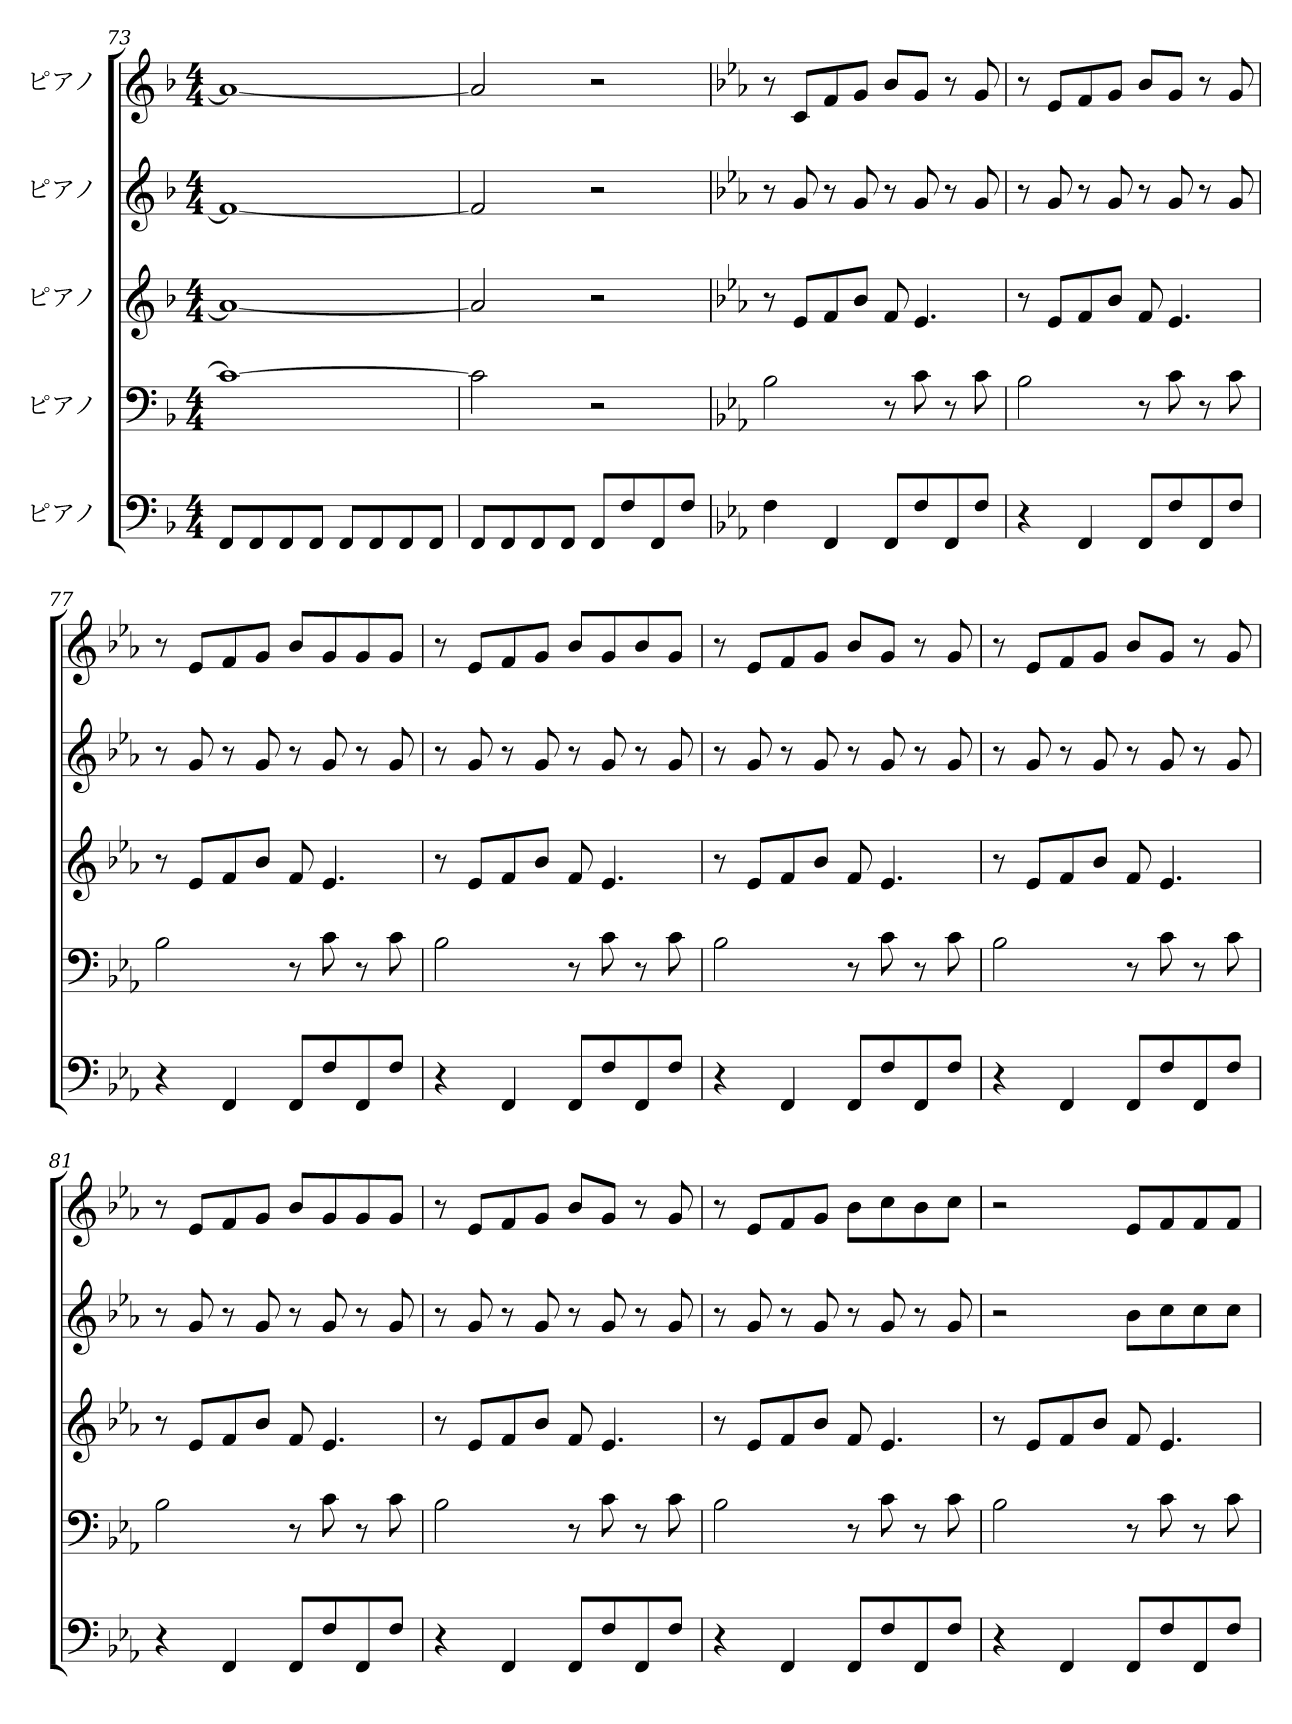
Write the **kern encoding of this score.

**kern	**kern	**kern	**kern	**kern
*part5	*part4	*part3	*part2	*part1
*staff5	*staff4	*staff3	*staff2	*staff1
*I"ピアノ	*I"ピアノ	*I"ピアノ	*I"ピアノ	*I"ピアノ
*clefF4	*clefF4	*clefG2	*clefG2	*clefG2
*k[b-]	*k[b-]	*k[b-]	*k[b-]	*k[b-]
*M4/4	*M4/4	*M4/4	*M4/4	*M4/4
=73	=73	=73	=73	=73
8FFL	1c_	1a_	1f_	1a_
8FF	.	.	.	.
8FF	.	.	.	.
8FFJ	.	.	.	.
8FFL	.	.	.	.
8FF	.	.	.	.
8FF	.	.	.	.
8FFJ	.	.	.	.
=74	=74	=74	=74	=74
8FFL	2c]	2a]	2f]	2a]
8FF	.	.	.	.
8FF	.	.	.	.
8FFJ	.	.	.	.
8FFL	2r	2r	2r	2r
8F	.	.	.	.
8FF	.	.	.	.
8FJ	.	.	.	.
=75	=75	=75	=75	=75
*k[b-e-a-]	*k[b-e-a-]	*k[b-e-a-]	*k[b-e-a-]	*k[b-e-a-]
4F	2B-	8r	8r	8r
.	.	8e-L	8g	8cL
4FF	.	8f	8r	8f
.	.	8b-J	8g	8gJ
8FFL	8r	8f	8r	8b-L
8F	8c	4.e-	8g	8gJ
8FF	8r	.	8r	8r
8FJ	8c	.	8g	8g
=76	=76	=76	=76	=76
4r	2B-	8r	8r	8r
.	.	8e-L	8g	8e-L
4FF	.	8f	8r	8f
.	.	8b-J	8g	8gJ
8FFL	8r	8f	8r	8b-L
8F	8c	4.e-	8g	8gJ
8FF	8r	.	8r	8r
8FJ	8c	.	8g	8g
=77	=77	=77	=77	=77
4r	2B-	8r	8r	8r
.	.	8e-L	8g	8e-L
4FF	.	8f	8r	8f
.	.	8b-J	8g	8gJ
8FFL	8r	8f	8r	8b-L
8F	8c	4.e-	8g	8g
8FF	8r	.	8r	8g
8FJ	8c	.	8g	8gJ
=78	=78	=78	=78	=78
4r	2B-	8r	8r	8r
.	.	8e-L	8g	8e-L
4FF	.	8f	8r	8f
.	.	8b-J	8g	8gJ
8FFL	8r	8f	8r	8b-L
8F	8c	4.e-	8g	8g
8FF	8r	.	8r	8b-
8FJ	8c	.	8g	8gJ
=79	=79	=79	=79	=79
4r	2B-	8r	8r	8r
.	.	8e-L	8g	8e-L
4FF	.	8f	8r	8f
.	.	8b-J	8g	8gJ
8FFL	8r	8f	8r	8b-L
8F	8c	4.e-	8g	8gJ
8FF	8r	.	8r	8r
8FJ	8c	.	8g	8g
=80	=80	=80	=80	=80
4r	2B-	8r	8r	8r
.	.	8e-L	8g	8e-L
4FF	.	8f	8r	8f
.	.	8b-J	8g	8gJ
8FFL	8r	8f	8r	8b-L
8F	8c	4.e-	8g	8gJ
8FF	8r	.	8r	8r
8FJ	8c	.	8g	8g
=81	=81	=81	=81	=81
4r	2B-	8r	8r	8r
.	.	8e-L	8g	8e-L
4FF	.	8f	8r	8f
.	.	8b-J	8g	8gJ
8FFL	8r	8f	8r	8b-L
8F	8c	4.e-	8g	8g
8FF	8r	.	8r	8g
8FJ	8c	.	8g	8gJ
=82	=82	=82	=82	=82
4r	2B-	8r	8r	8r
.	.	8e-L	8g	8e-L
4FF	.	8f	8r	8f
.	.	8b-J	8g	8gJ
8FFL	8r	8f	8r	8b-L
8F	8c	4.e-	8g	8gJ
8FF	8r	.	8r	8r
8FJ	8c	.	8g	8g
=83	=83	=83	=83	=83
4r	2B-	8r	8r	8r
.	.	8e-L	8g	8e-L
4FF	.	8f	8r	8f
.	.	8b-J	8g	8gJ
8FFL	8r	8f	8r	8b-L
8F	8c	4.e-	8g	8cc
8FF	8r	.	8r	8b-
8FJ	8c	.	8g	8ccJ
=84	=84	=84	=84	=84
4r	2B-	8r	2r	2r
.	.	8e-L	.	.
4FF	.	8f	.	.
.	.	8b-J	.	.
8FFL	8r	8f	8b-L	8e-L
8F	8c	4.e-	8cc	8f
8FF	8r	.	8cc	8f
8FJ	8c	.	8ccJ	8fJ
=	=	=	=	=
*-	*-	*-	*-	*-
